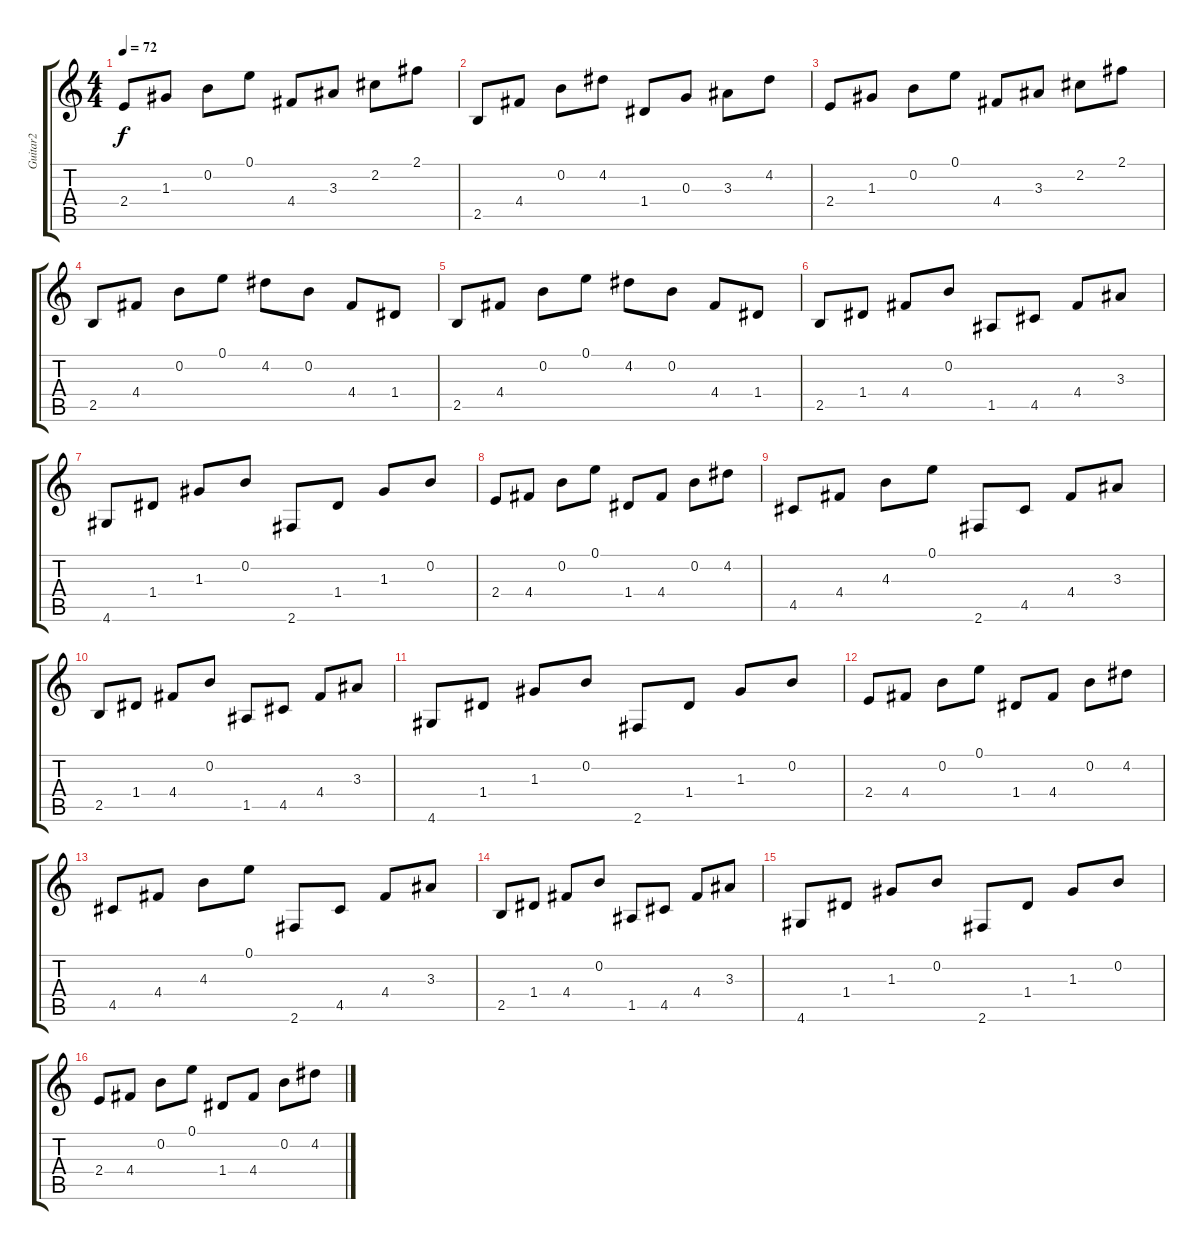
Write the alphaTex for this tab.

\track ("Guitar2" "Guitar2") {instrument acousticguitarnylon}
\staff {score tabs}
\tuning (E4 B3 G3 D3 A2 E2) {hide}
\ts (4 4)
\tempo 72
\clef g2
\ks c
2.4.8{dy f} 1.3.8 0.2.8 0.1.8 4.4.8 3.3.8 2.2.8 2.1.8 |
2.5.8 4.4.8 0.2.8 4.2.8 1.4.8 0.3.8 3.3.8 4.2.8 |
2.4.8 1.3.8 0.2.8 0.1.8 4.4.8 3.3.8 2.2.8 2.1.8 |
2.5.8 4.4.8 0.2.8 0.1.8 4.2.8 0.2.8 4.4.8 1.4.8 |
2.5.8 4.4.8 0.2.8 0.1.8 4.2.8 0.2.8 4.4.8 1.4.8 |
2.5.8 1.4.8 4.4.8 0.2.8 1.5.8 4.5.8 4.4.8 3.3.8 |
4.6.8 1.4.8 1.3.8 0.2.8 2.6.8 1.4.8 1.3.8 0.2.8 |
2.4.8 4.4.8 0.2.8 0.1.8 1.4.8 4.4.8 0.2.8 4.2.8 |
4.5.8 4.4.8 4.3.8 0.1.8 2.6.8 4.5.8 4.4.8 3.3.8 |
2.5.8 1.4.8 4.4.8 0.2.8 1.5.8 4.5.8 4.4.8 3.3.8 |
4.6.8 1.4.8 1.3.8 0.2.8 2.6.8 1.4.8 1.3.8 0.2.8 |
2.4.8 4.4.8 0.2.8 0.1.8 1.4.8 4.4.8 0.2.8 4.2.8 |
4.5.8 4.4.8 4.3.8 0.1.8 2.6.8 4.5.8 4.4.8 3.3.8 |
2.5.8 1.4.8 4.4.8 0.2.8 1.5.8 4.5.8 4.4.8 3.3.8 |
4.6.8 1.4.8 1.3.8 0.2.8 2.6.8 1.4.8 1.3.8 0.2.8 |
2.4.8 4.4.8 0.2.8 0.1.8 1.4.8 4.4.8 0.2.8 4.2.8
